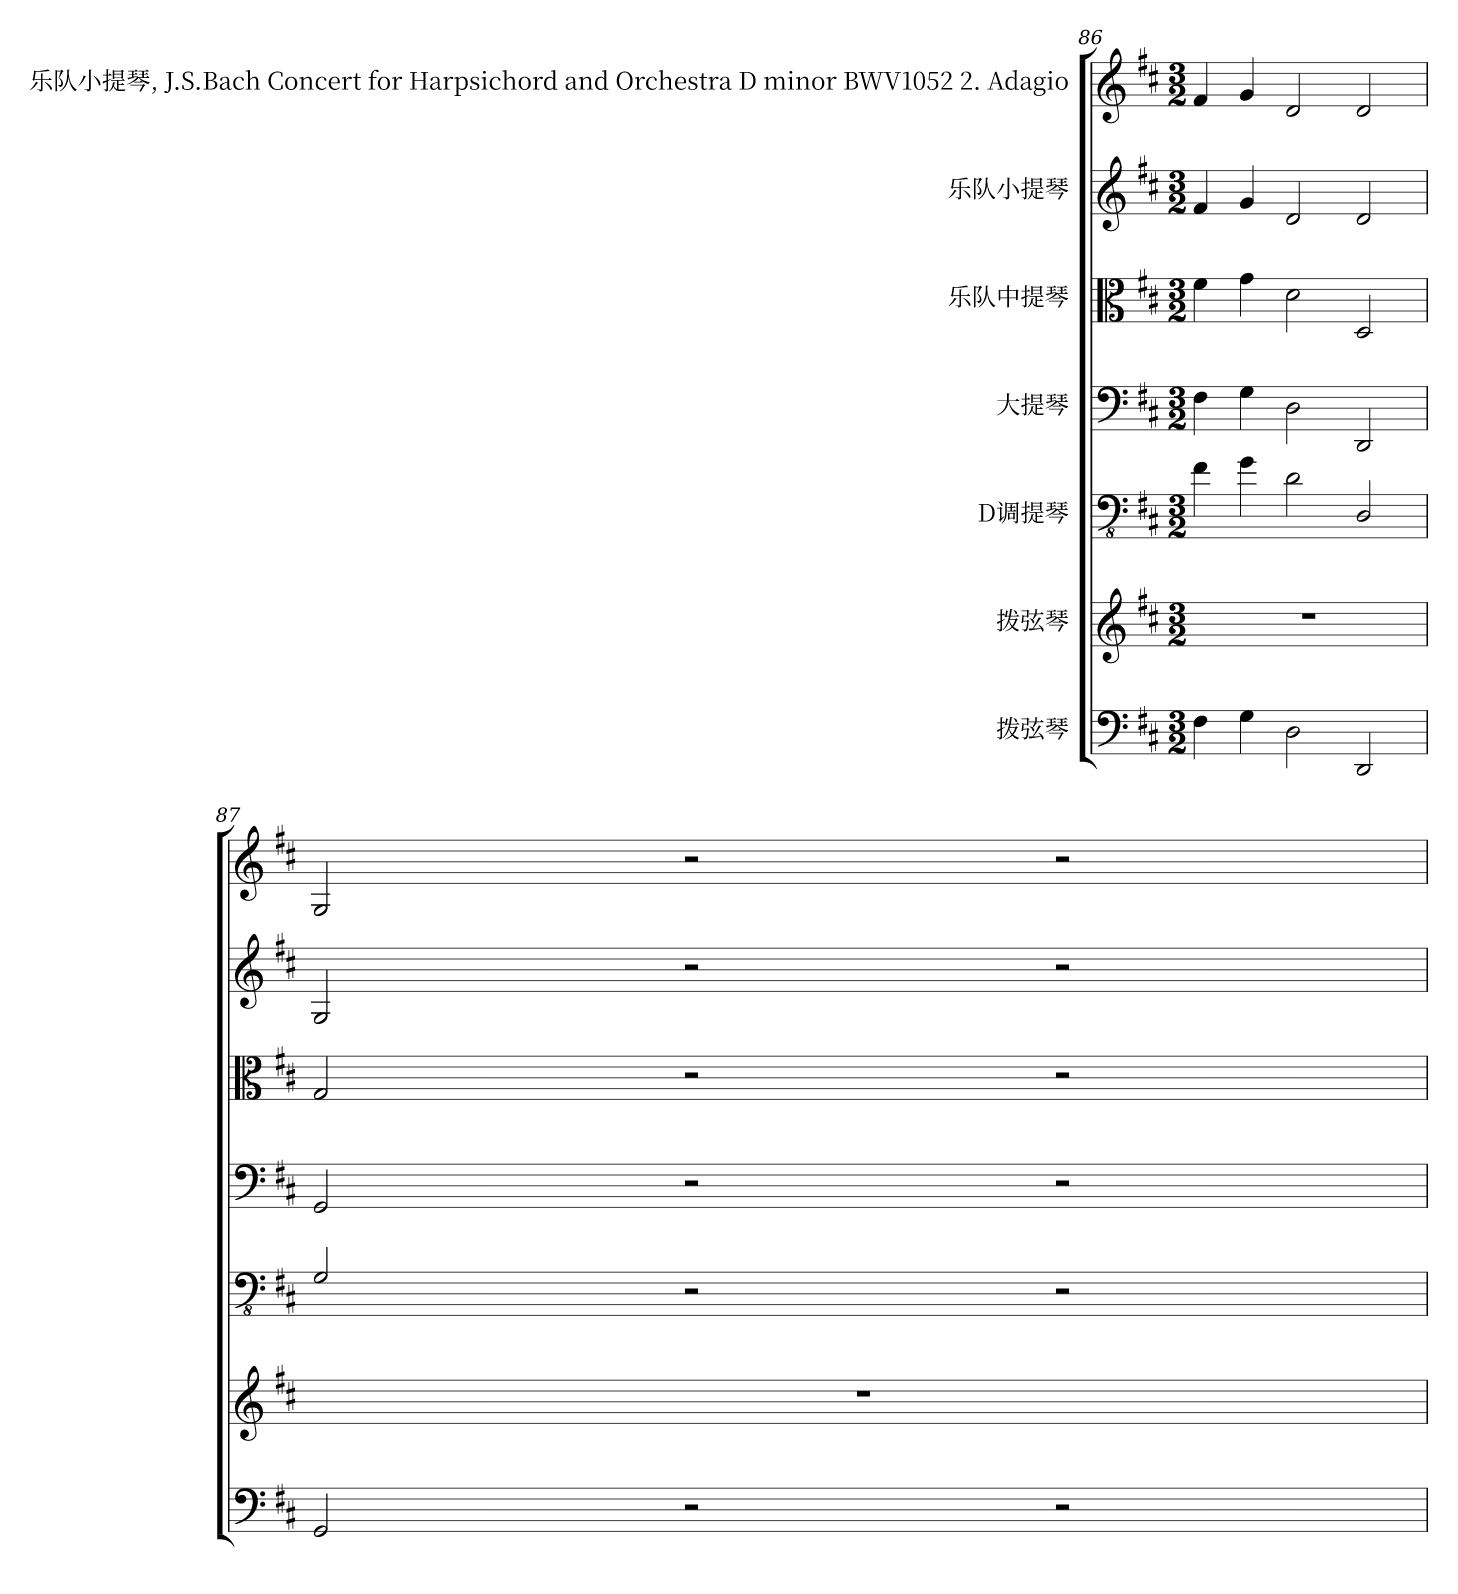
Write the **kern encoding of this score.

**kern	**kern	**kern	**kern	**kern	**kern	**kern
*part7	*part6	*part5	*part4	*part3	*part2	*part1
*staff7	*staff6	*staff5	*staff4	*staff3	*staff2	*staff1
*I"拨弦琴	*I"拨弦琴	*I"D调提琴	*I"大提琴	*I"乐队中提琴	*I"乐队小提琴	*I"乐队小提琴, J.S.Bach Concert for Harpsichord and Orchestra D minor BWV1052 2. Adagio
*clefF4	*clefG2	*clefFv4	*clefF4	*clefC3	*clefG2	*clefG2
*	*	*ITrd7c12	*	*	*	*
*k[f#c#]	*k[f#c#]	*k[f#c#]	*k[f#c#]	*k[f#c#]	*k[f#c#]	*k[f#c#]
*M3/2	*M3/2	*M3/2	*M3/2	*M3/2	*M3/2	*M3/2
=86	=86	=86	=86	=86	=86	=86
4F#\	1.r	4FF#\	4F#\	4f#\	4f#/	4f#/
4G\	.	4GG\	4G\	4g\	4g/	4g/
2D\	.	2DD\	2D\	2d\	2d/	2d/
2DD/	.	2DDD/	2DD/	2D/	2d/	2d/
=87	=87	=87	=87	=87	=87	=87
2GG/	1.r	2GGG/	2GG/	2G/	2G/	2G/
2r	.	2r	2r	2r	2r	2r
2r	.	2r	2r	2r	2r	2r
=	=	=	=	=	=	=
*-	*-	*-	*-	*-	*-	*-
